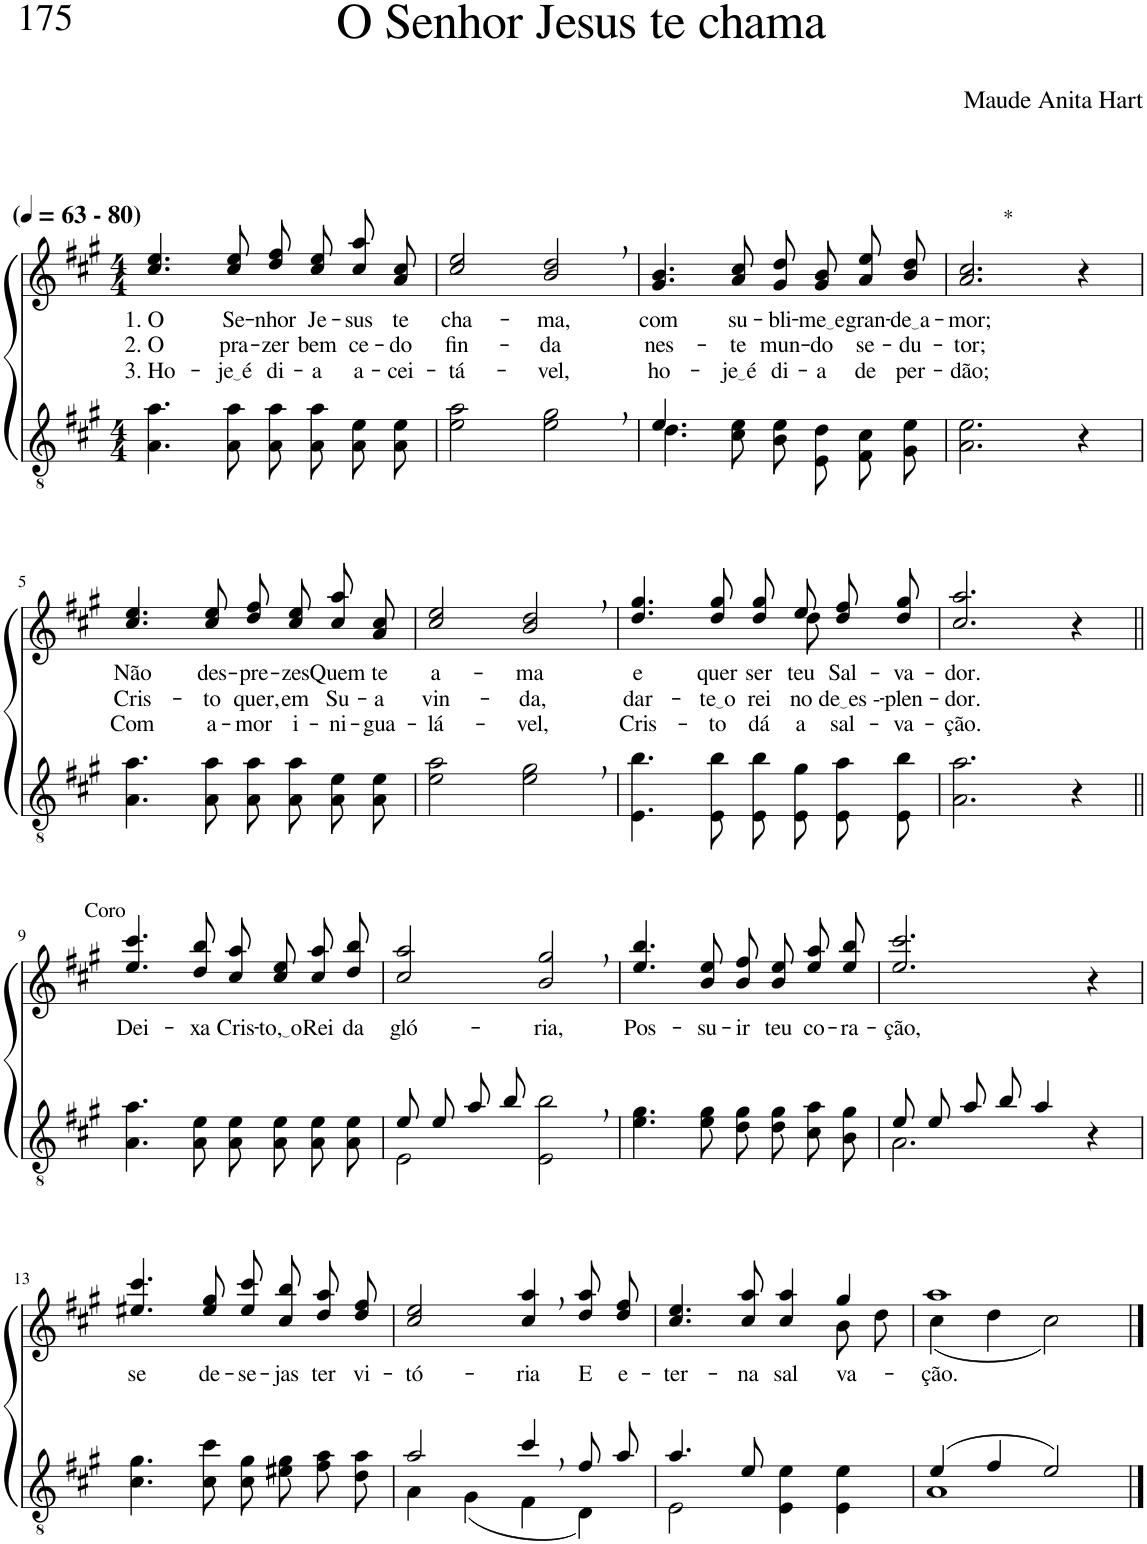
**kern	**kern	**text	**text	**text
*part2	*part1	*part1	*part1	*part1
*staff2	*staff1	*staff1	*staff1	*staff1
*I"Parte III e IV	*I"Parte I e II	*	*	*
*clefGv2	*clefG2	*	*	*
*Trd5c9	*Trd5c9	*	*	*
*k[f#c#g#]	*k[f#c#g#]	*	*	*
*M4/4	*M4/4	*	*	*
*MM63	*MM63	*	*	*
=1	=1	=1	=1	=1
!	!LO:TX:a:B:t=(	!	!	!
!	!LO:TX:a:B:t=- 80)	!	!	!
!	!	!LO:LY:b	!LO:LY:b	!LO:LY:b
4.A\ 4.a\	4.cc#/ 4.ee/	1. O	2. O	3. Ho-
!	!	!LO:LY:b	!LO:LY:b	!LO:LY:b
8A\ 8a\	8cc#/ 8ee/	Se-	pra-	je é
!	!	!LO:LY:b	!LO:LY:b	!LO:LY:b
8A\ 8a\L	8dd\ 8ff#\L	-nhor	-zer	di-
!	!	!LO:LY:b	!LO:LY:b	!LO:LY:b
8A\ 8a\J	8cc#\ 8ee\J	Je-	bem	-a
!	!	!LO:LY:b	!LO:LY:b	!LO:LY:b
8A\ 8e\L	8cc#\ 8aa\L	-sus	ce-	a-
!	!	!LO:LY:b	!LO:LY:b	!LO:LY:b
8A\ 8e\J	8a\ 8cc#\J	te	-do	-cei-
=2	=2	=2	=2	=2
!	!	!LO:LY:b	!LO:LY:b	!LO:LY:b
2e\ 2a\	2cc#/ 2ee/	cha-	fin-	-tá-
!	!	!LO:LY:b	!LO:LY:b	!LO:LY:b
2e\, 2g#\,	2b/, 2dd/,	-ma,	-da	-vel,
=3	=3	=3	=3	=3
*^	*	*	*	*
!	!	!	!LO:LY:b	!LO:LY:b	!LO:LY:b
4.e/	4.d\	4.g#/ 4.b/	com	nes-	ho-
!	!	!	!LO:LY:b	!LO:LY:b	!LO:LY:b
2ryy	8c#\ 8e\	8a/ 8cc#/	su-	-te	je é
!	!	!	!LO:LY:b	!LO:LY:b	!LO:LY:b
.	8B\ 8e\L	8g#/ 8dd/L	-bli-	mun-	di-
!	!	!	!LO:LY:b	!LO:LY:b	!LO:LY:b
.	8E\ 8d\J	8g#/ 8b/J	me e	-do	-a
!	!	!	!LO:LY:b	!LO:LY:b	!LO:LY:b
.	8F#\ 8c#\L	8a\ 8ee\L	gran-	se-	de
!	!	!	!LO:LY:b	!LO:LY:b	!LO:LY:b
8ryy	8G#\ 8e\J	8b\ 8dd\J	de a	-du-	per-
=4	=4	=4	=4	=4	=4
!	!	!LO:TX:a:t=*	!	!	!
!	!	!	!LO:LY:b	!LO:LY:b	!LO:LY:b
*v	*v	*	*	*	*
2.A\ 2.e\	2.a/ 2.cc#/	-mor;	-tor;	-dão;
4r	4r	.	.	.
!!LO:LB:g=z
=5	=5	=5	=5	=5
!	!	!LO:LY:b	!LO:LY:b	!LO:LY:b
4.A\ 4.a\	4.cc#/ 4.ee/	Não	Cris-	Com
!	!	!LO:LY:b	!LO:LY:b	!LO:LY:b
8A\ 8a\	8cc#/ 8ee/	des-	-to	a-
!	!	!LO:LY:b	!LO:LY:b	!LO:LY:b
8A\ 8a\L	8dd\ 8ff#\L	-pre-	quer,	-mor
!	!	!LO:LY:b	!LO:LY:b	!LO:LY:b
8A\ 8a\J	8cc#\ 8ee\J	-zes	em	i-
!	!	!LO:LY:b	!LO:LY:b	!LO:LY:b
8A\ 8e\L	8cc#\ 8aa\L	Quem	Su-	-ni-
!	!	!LO:LY:b	!LO:LY:b	!LO:LY:b
8A\ 8e\J	8a\ 8cc#\J	te	-a	-gua-
=6	=6	=6	=6	=6
!	!	!LO:LY:b	!LO:LY:b	!LO:LY:b
2e\ 2a\	2cc#/ 2ee/	a-	vin-	-lá-
!	!	!LO:LY:b	!LO:LY:b	!LO:LY:b
2e\, 2g#\,	2b/, 2dd/,	-ma	-da,	-vel,
=7	=7	=7	=7	=7
!	!	!LO:LY:b	!LO:LY:b	!LO:LY:b
*	*^	*	*	*
4.E\ 4.b\	4.dd/ 4.gg#/	8ryy	e	dar-	Cris-
!	!	!	!LO:LY:b	!LO:LY:b	!LO:LY:b
*	*v	*v	*	*	*
8E\ 8b\	8dd/ 8gg#/	quer	te o	-to
!	!	!LO:LY:b	!LO:LY:b	!LO:LY:b
8E\ 8b\L	8dd\ 8gg#\L	ser	rei-	dá
*	*^	*	*	*
!	!	!	!LO:LY:b	!LO:LY:b	!LO:LY:b
8E\ 8g#\J	8ee\J	8dd\	teu	-no	a
!	!	!	!LO:LY:b	!LO:LY:b	!LO:LY:b
8E\ 8a\L	8dd\ 8ff#\L	4ryy	Sal-	de es -	sal-
!	!	!	!LO:LY:b	!LO:LY:b	!LO:LY:b
8E\ 8b\J	8dd\ 8gg#\J	.	-va-	-plen-	-va-
*	*v	*v	*	*	*
=8	=8	=8	=8	=8
!	!	!LO:LY:b	!LO:LY:b	!LO:LY:b
2.A\ 2.a\	2.cc#/ 2.aa/	-dor.	-dor.	-ção.
4r	4r	.	.	.
!!LO:LB:g=z
=9||	=9||	=9||	=9||	=9||
!	!LO:TX:a:t=Coro	!	!	!
!	!	!LO:LY:b	!	!
4.A\ 4.a\	4.ee/ 4.ccc#/	Dei-	.	.
!	!	!LO:LY:b	!	!
8A\ 8e\	8dd/ 8bb/	-xa	.	.
!	!	!LO:LY:b	!	!
8A\ 8e\L	8cc#\ 8aa\L	Cris-	.	.
!	!	!LO:LY:b	!	!
8A\ 8e\J	8cc#\ 8ee\J	to, o	.	.
!	!	!LO:LY:b	!	!
8A\ 8e\L	8cc#\ 8aa\L	Rei	.	.
!	!	!LO:LY:b	!	!
8A\ 8e\J	8dd\ 8bb\J	da	.	.
=10	=10	=10	=10	=10
*^	*	*	*	*
!	!	!	!LO:LY:b	!	!
8e/L	2E\	2cc#/ 2aa/	gló-	.	.
8e/J	.	.	.	.	.
8a/L	.	.	.	.	.
8b/J	.	.	.	.	.
!	!	!	!LO:LY:b	!	!
2ryy	2E\ 2b\	2b/, 2gg#/,	-ria,	.	.
=11	=11	=11	=11	=11	=11
!	!	!	!LO:LY:b	!	!
*v	*v	*	*	*	*
4.e\ 4.g#\	4.ee/ 4.bb/	Pos-	.	.
!	!	!LO:LY:b	!	!
8e\ 8g#\	8b/ 8ee/	-su-	.	.
!	!	!LO:LY:b	!	!
8d\ 8g#\L	8b\ 8ff#\L	-ir	.	.
!	!	!LO:LY:b	!	!
8d\ 8g#\J	8b\ 8ee\J	teu	.	.
!	!	!LO:LY:b	!	!
8c#\ 8a\L	8ee\ 8aa\L	co-	.	.
!	!	!LO:LY:b	!	!
8B\ 8g#\J	8ee\ 8bb\J	-ra-	.	.
=12	=12	=12	=12	=12
*^	*	*	*	*
!	!	!	!LO:LY:b	!	!
8e/L	2.A\	2.ee/ 2.ccc#/	-ção,	.	.
8e/J	.	.	.	.	.
8a/L	.	.	.	.	.
8b/J	.	.	.	.	.
4a/	.	.	.	.	.
4r	4ryy	4r	.	.	.
!!LO:LB:g=z
=13	=13	=13	=13	=13	=13
!	!	!	!LO:LY:b	!	!
*v	*v	*	*	*	*
4.c#\ 4.g#\	4.ee#X/ 4.ccc#/	se	.	.
!	!	!LO:LY:b	!	!
8c#\ 8cc#\	8ee#/ 8gg#/	de-	.	.
!	!	!LO:LY:b	!	!
8c#\ 8g#\L	8ee#\ 8ccc#\L	-se-	.	.
!	!	!LO:LY:b	!	!
8e#X\ 8g#\J	8cc#\ 8bb\J	-jas	.	.
!	!	!LO:LY:b	!	!
8f#\ 8a\L	8dd\ 8aa\L	ter	.	.
!	!	!LO:LY:b	!	!
8d\ 8a\J	8dd\ 8ff#\J	vi-	.	.
=14	=14	=14	=14	=14
*^	*	*	*	*
!	!	!	!LO:LY:b	!	!
2a/	4A\	2cc#/ 2ee/	-tó-	.	.
.	(4G#\	.	.	.	.
!	!	!	!LO:LY:b	!	!
4cc#,/	4F#\	4cc#/, 4aa/,	-ria	.	.
!	!	!	!LO:LY:b	!	!
8f#/L	4D\)	8dd\ 8aa\L	E	.	.
!	!	!	!LO:LY:b	!	!
8a/J	.	8dd\ 8ff#\J	e-	.	.
=15	=15	=15	=15	=15	=15
!	!	!	!LO:LY:b	!	!
*	*	*^	*	*	*
4.a/	2E\	4.cc#/ 4.ee/	2.ryy	-ter-	.	.
!	!	!	!	!LO:LY:b	!	!
8e/	.	8cc#/ 8aa/	.	-na	.	.
!	!	!	!	!LO:LY:b	!	!
2ryy	4E\ 4e\	4cc#/ 4aa/	.	sal-	.	.
!	!	!	!	!LO:LY:b	!	!
.	4E\ 4e\	4gg#/	8b\L	-va-	.	.
.	.	.	8dd\J	.	.	.
=16	=16	=16	=16	=16	=16	=16
!	!	!	!	!LO:LY:b	!	!
(4e/	1A	1aa	(4cc#\	-ção.	.	.
4f#/	.	.	4dd\	.	.	.
2e/)	.	.	2cc#\)	.	.	.
*v	*v	*	*	*	*	*
*	*v	*v	*	*	*
==	==	==	==	==
*-	*-	*-	*-	*-
